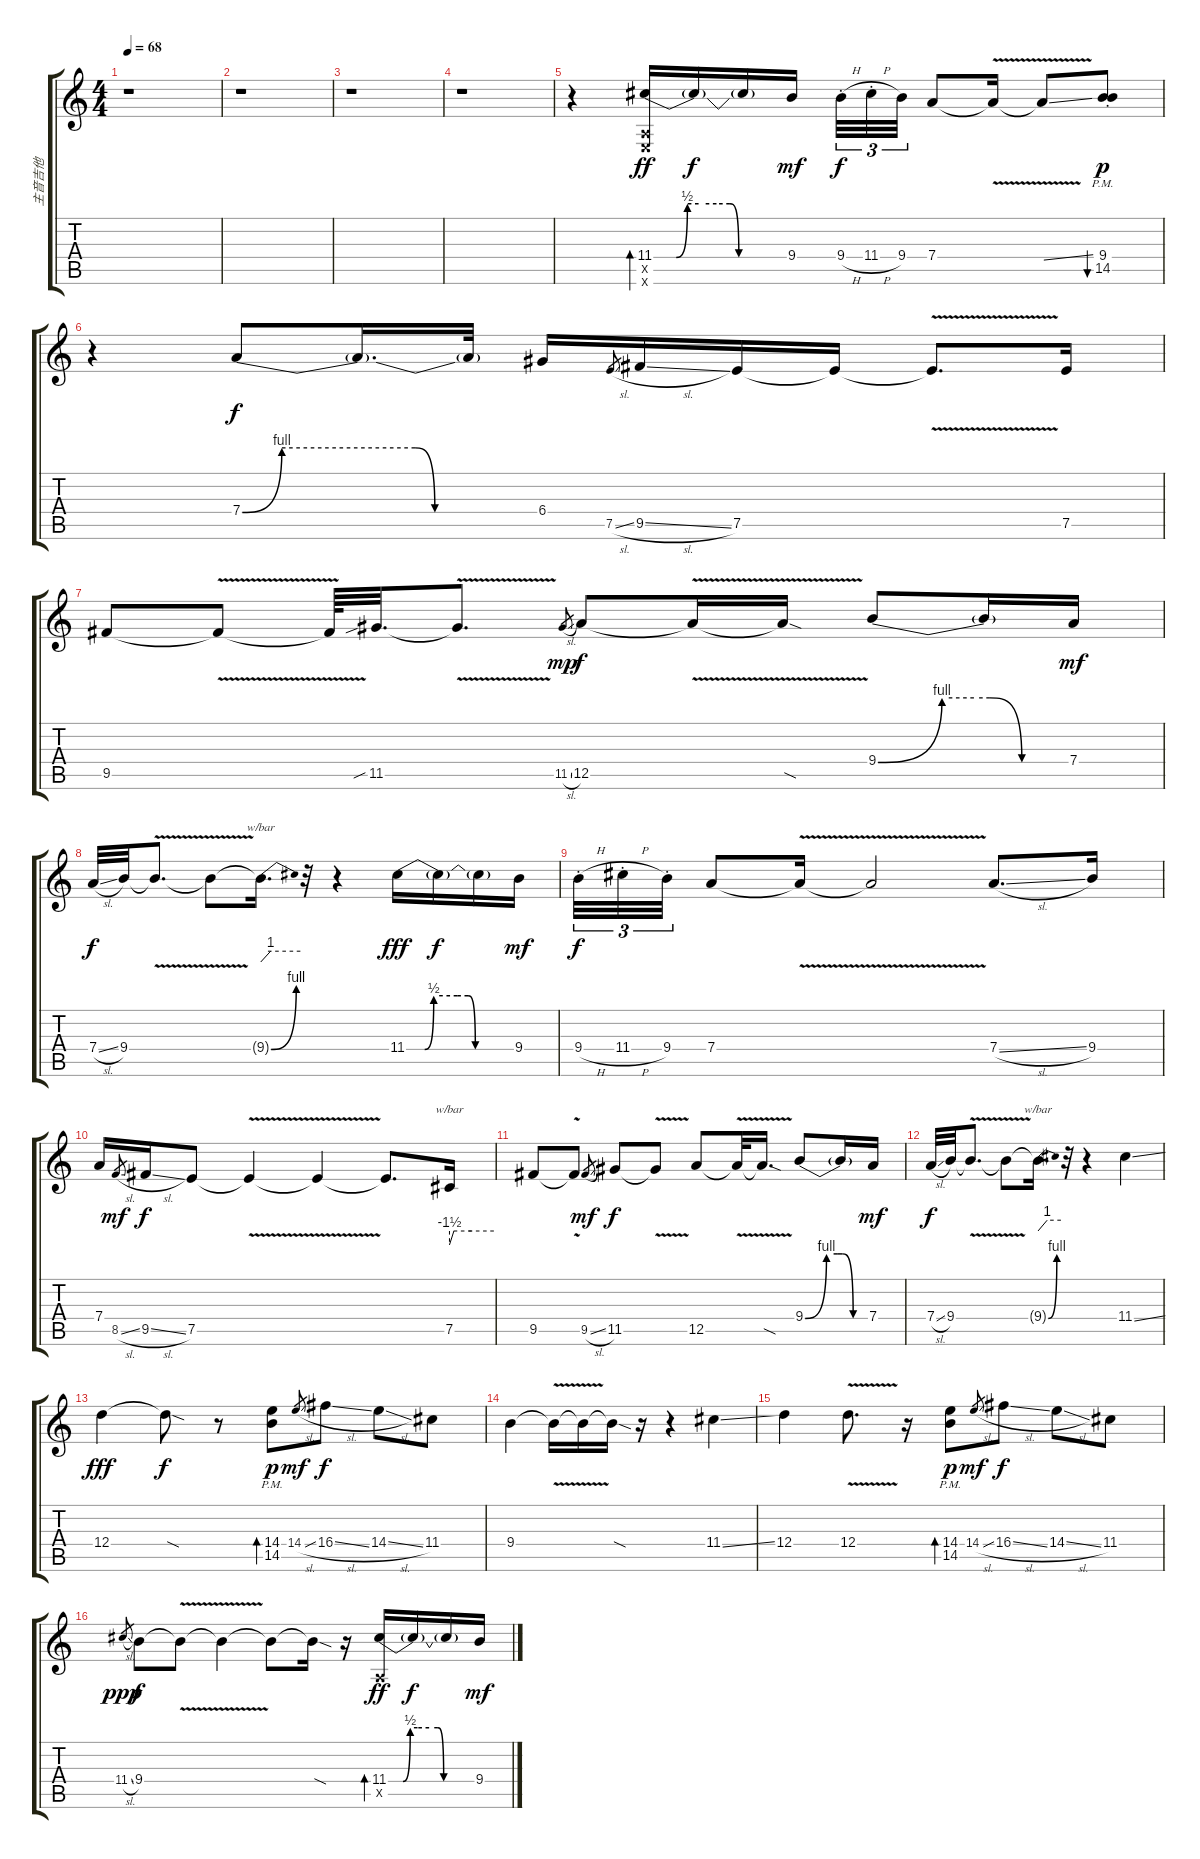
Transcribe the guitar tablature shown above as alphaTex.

\track ("主音吉他" "主音吉他") {instrument overdrivenguitar}
\staff {score tabs}
\tuning (E4 B3 G3 D3 A2 E2) {hide}
\ts (4 4)
\tempo 68
\clef g2
\ks c
r.1{dy ff instrument overdrivenguitar} |
r.1 |
r.1 |
r.1 |
r.4 (11.4{be (custom 0 0 10 0 15 2 20 2 28 2 34 2 38 0 50 0 60 0)} 0.5{x} 0.6{x}).16{bd 120} 11.4{t}.16{dy f} 11.4{t}.16 9.4.16{dy mf} 9.4{h st}.32{tu (3 2) dy f} 11.4{h st}.32{tu (3 2)} 9.4.32{tu (3 2)} 7.4.8 7.4{v t}.16 7.4{v ss t}.8 (9.4{st} 14.5{pm}).8{bu 60 dy p} |
r.4 7.4{be (custom 0 0 8 4 35 4 39 0 46 0 60 0)}.8{dy f} 7.4{t}.16{d} 7.4{t}.32 6.4.16 7.5{sl}.8{gr} 9.5{sl}.16 7.5.16 7.5{t}.16 7.5{v t}.8{d} 7.5.16 |
9.5.8 9.5{v t}.8 9.5{t}.64 11.5{sib}.32{d} 11.5{v t}.8{d} 11.5{sl}.8{gr dy mp} 12.5.8{dy f} 12.5{v t}.16 12.5{sod t}.16 9.4{be (custom 0 0 20 4 30 4 35 4 45 0 60 0)}.8 9.4{t}.16 7.4.16{dy mf} |
7.4{sl}.32{dy f} 9.4.32 9.4{v t}.8{d} 9.4{t}.8 9.4{be (bend 0 0 60 4) t}.16{d tbe (custom default 0 0 15 4 60 4)} r.32 r.4 11.4{be (custom 0 0 10 0 15 2 20 2 28 2 34 2 38 0 50 0 60 0)}.16{dy fff} 11.4{t}.16{dy f} 11.4{t}.16 9.4.16{dy mf} |
9.4{h st}.32{tu (3 2) dy f} 11.4{h st}.32{tu (3 2)} 9.4{st}.32{tu (3 2)} 7.4.8 7.4{v t}.16 7.4{v t}.2 7.4{sl}.8{d} 9.4.16 |
7.4.16 8.5{sl}.8{gr dy mf} 9.5{sl}.16{dy f} 7.5.8 7.5{v t}.4 7.5{t}.4 7.5{t}.8{d txt ""} 7.5.16{tbe (custom default 0 -6 6 0 30 0 60 0)} |
9.5.8 9.5{v t}.8 9.5{sl}.8{gr dy mf} 11.5.8{dy f} 11.5{v t}.8 12.5.8 12.5{v t}.32 12.5{sod t}.16{d} 9.4{be (custom 0 0 20 4 30 4 35 4 45 0 60 0)}.8 9.4{t}.16 7.4.16{dy mf} |
7.4{sl}.32{dy f} 9.4.32 9.4{v t}.8{d} 9.4{t}.8 9.4{be (bend 0 0 60 4) t}.16{d tbe (custom default 0 0 24 4 60 4)} r.32 r.4 11.4{ss}.4 |
12.4.4{dy fff} 12.4{sod t}.8{dy f} r.8 (14.4 14.5{pm}).8{bd 240 dy p} 14.4{sl}.8{gr dy mf} 16.4{sl}.8{dy f} 14.4{sl}.8 11.4.8 |
9.4.4 9.4{v t}.16 9.4{t}.16 9.4{sod t}.16 r.16 r.4 11.4{ss}.4 |
12.4.4 12.4{v}.8{d} r.16 (14.4 14.5{pm}).8{bd 240 dy p} 14.4{sl}.8{gr dy mf} 16.4{sl}.8{dy f} 14.4{sl}.8 11.4.8 |
11.4{sl}.8{gr dy ppp} 9.4.8{dy f} 9.4{v t}.8 9.4{t}.4 9.4{t}.8 9.4{sod t}.16 r.16 (11.4{be (custom 0 0 10 0 15 2 20 2 28 2 34 2 38 0 50 0 60 0)} 0.5{x}).16{bd 120 dy ff} 11.4{t}.16{dy f} 11.4{t}.16 9.4.16{dy mf}
